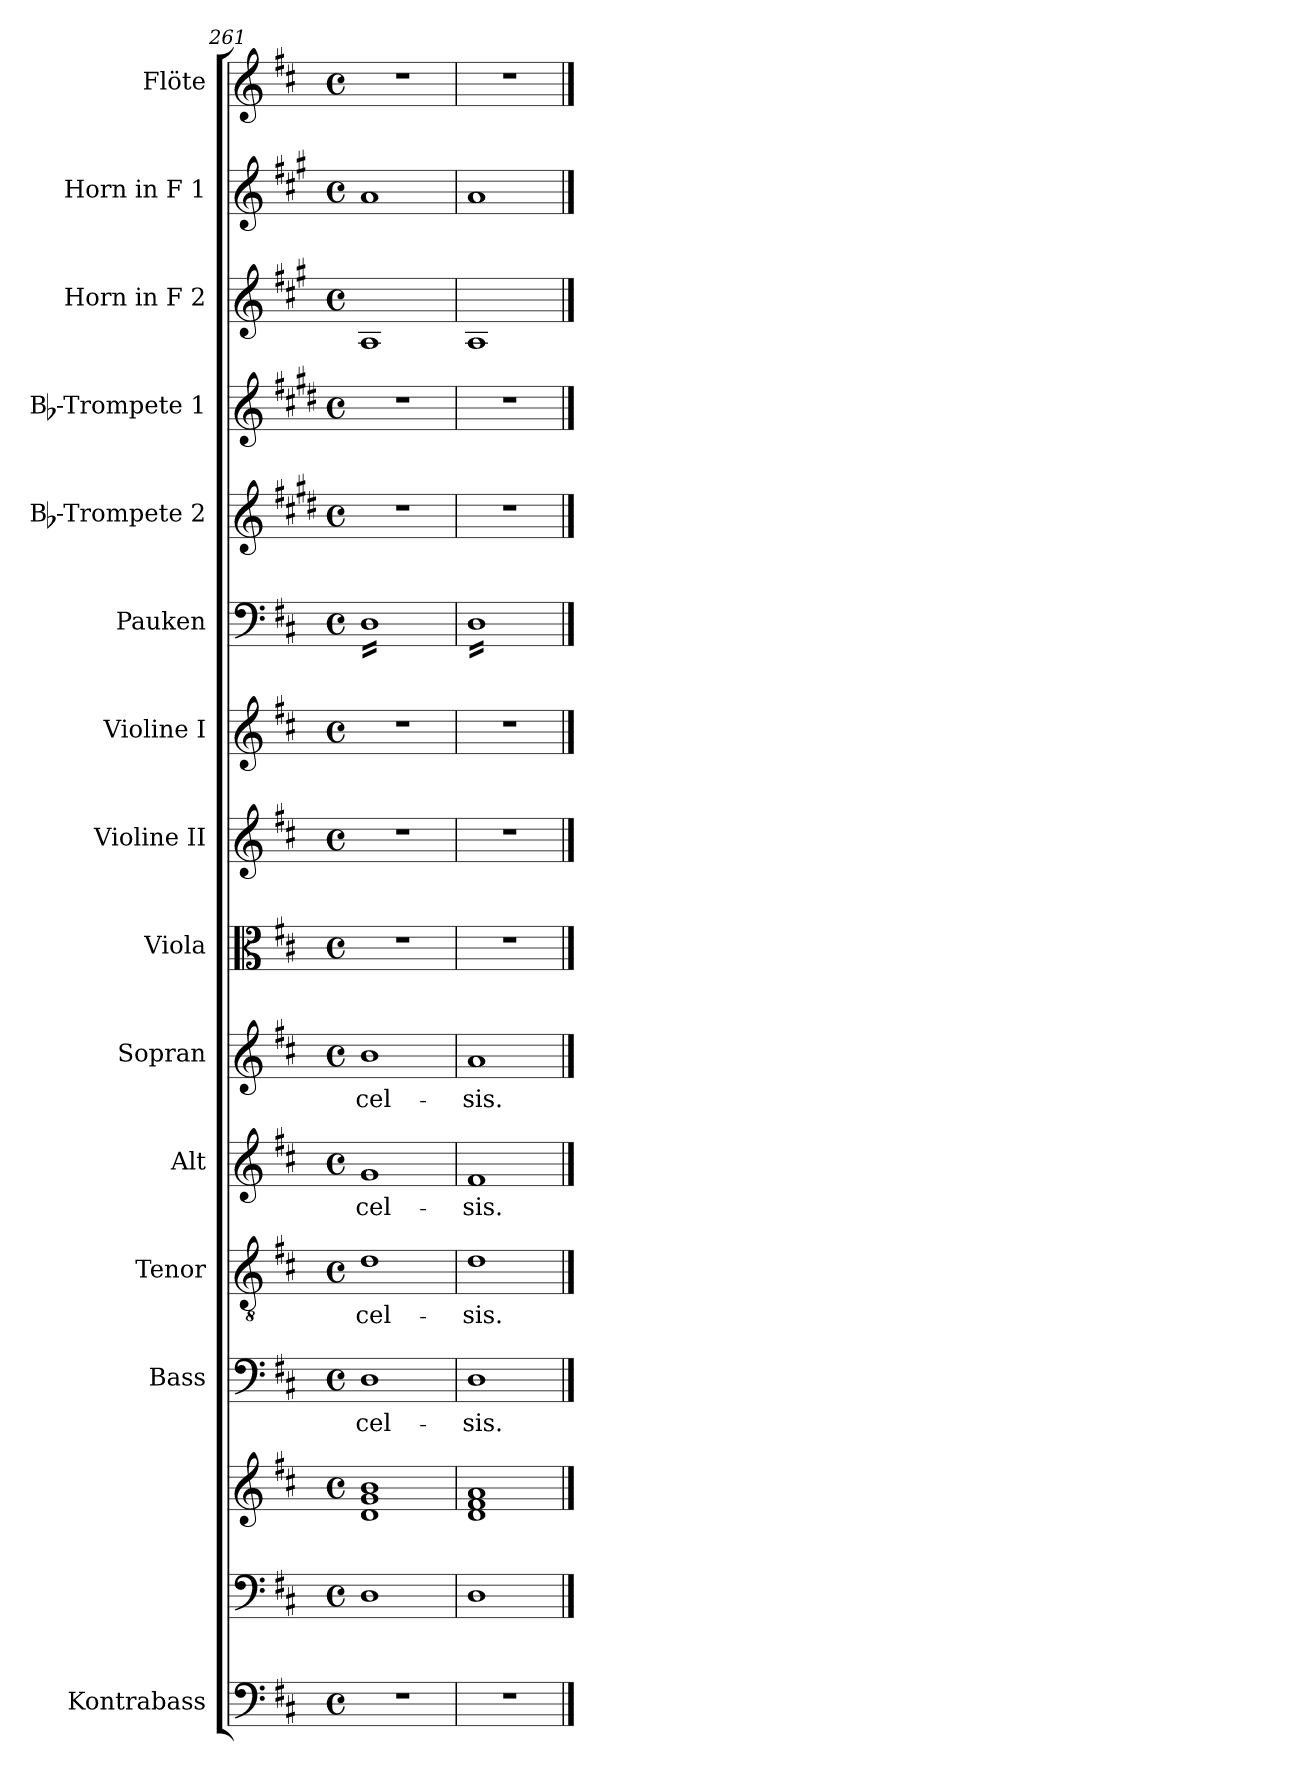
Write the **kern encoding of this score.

**kern	**kern	**kern	**kern	**text	**kern	**text	**kern	**text	**kern	**text	**kern	**kern	**kern	**kern	**kern	**kern	**kern	**kern	**kern
*part15	*part14	*part14	*part13	*part13	*part12	*part12	*part11	*part11	*part10	*part10	*part9	*part8	*part7	*part6	*part5	*part4	*part3	*part2	*part1
*staff16	*staff15	*staff14	*staff13	*staff13	*staff12	*staff12	*staff11	*staff11	*staff10	*staff10	*staff9	*staff8	*staff7	*staff6	*staff5	*staff4	*staff3	*staff2	*staff1
*I"Kontrabass	*	*	*I"Bass	*	*I"Tenor	*	*I"Alt	*	*I"Sopran	*	*I"Viola	*I"Violine II	*I"Violine I	*I"Pauken	*I"Bb-Trompete 2	*I"Bb-Trompete 1	*I"Horn in F 2	*I"Horn in F 1	*I"Flöte
*I'Kb.	*	*	*I'B.	*	*I'T.	*	*I'A.	*	*I'S.	*	*I'Vla.	*I'Vl. II	*I'Vl. I	*I'Pk.	*I'Bb Trp. 2	*I'Bb Trp. 1	*	*	*I'Fl.
*clefF4	*clefF4	*clefG2	*clefF4	*	*clefGv2	*	*clefG2	*	*clefG2	*	*clefC3	*clefG2	*clefG2	*clefF4	*clefG2	*clefG2	*clefG2	*clefG2	*clefG2
*ITrd7c12	*	*	*	*	*	*	*	*	*	*	*	*	*	*	*ITrd1c2	*ITrd1c2	*ITrd4c7	*ITrd4c7	*
*k[f#c#]	*k[f#c#]	*k[f#c#]	*k[f#c#]	*	*k[f#c#]	*	*k[f#c#]	*	*k[f#c#]	*	*k[f#c#]	*k[f#c#]	*k[f#c#]	*k[f#c#]	*k[f#c#]	*k[f#c#]	*k[f#c#]	*k[f#c#]	*k[f#c#]
*D:	*D:	*D:	*D:	*	*D:	*	*D:	*	*D:	*	*D:	*D:	*D:	*D:	*D:	*D:	*D:	*D:	*D:
*M4/4	*M4/4	*M4/4	*M4/4	*	*M4/4	*	*M4/4	*	*M4/4	*	*M4/4	*M4/4	*M4/4	*M4/4	*M4/4	*M4/4	*M4/4	*M4/4	*M4/4
*met(c)	*met(c)	*met(c)	*met(c)	*	*met(c)	*	*met(c)	*	*met(c)	*	*met(c)	*met(c)	*met(c)	*met(c)	*met(c)	*met(c)	*met(c)	*met(c)	*met(c)
=261	=261	=261	=261	=261	=261	=261	=261	=261	=261	=261	=261	=261	=261	=261	=261	=261	=261	=261	=261
!	!	!	!	!LO:LY:b	!	!LO:LY:b	!	!LO:LY:b	!	!LO:LY:b	!	!	!	!	!	!	!	!	!
*	*	*	*	*	*	*	*	*	*	*	*	*	*	*tremolo	*	*	*	*	*
1r	1D	1d 1g 1b	1D	-cel-	1d	-cel-	1g	-cel-	1b	-cel-	1r	1r	1r	16DLL	1r	1r	1D	1d	1r
.	.	.	.	.	.	.	.	.	.	.	.	.	.	16D	.	.	.	.	.
.	.	.	.	.	.	.	.	.	.	.	.	.	.	16D	.	.	.	.	.
.	.	.	.	.	.	.	.	.	.	.	.	.	.	16D	.	.	.	.	.
.	.	.	.	.	.	.	.	.	.	.	.	.	.	16D	.	.	.	.	.
.	.	.	.	.	.	.	.	.	.	.	.	.	.	16D	.	.	.	.	.
.	.	.	.	.	.	.	.	.	.	.	.	.	.	16D	.	.	.	.	.
.	.	.	.	.	.	.	.	.	.	.	.	.	.	16D	.	.	.	.	.
.	.	.	.	.	.	.	.	.	.	.	.	.	.	16D	.	.	.	.	.
.	.	.	.	.	.	.	.	.	.	.	.	.	.	16D	.	.	.	.	.
.	.	.	.	.	.	.	.	.	.	.	.	.	.	16D	.	.	.	.	.
.	.	.	.	.	.	.	.	.	.	.	.	.	.	16D	.	.	.	.	.
.	.	.	.	.	.	.	.	.	.	.	.	.	.	16D	.	.	.	.	.
.	.	.	.	.	.	.	.	.	.	.	.	.	.	16D	.	.	.	.	.
.	.	.	.	.	.	.	.	.	.	.	.	.	.	16D	.	.	.	.	.
.	.	.	.	.	.	.	.	.	.	.	.	.	.	16DJJ	.	.	.	.	.
=262	=262	=262	=262	=262	=262	=262	=262	=262	=262	=262	=262	=262	=262	=262	=262	=262	=262	=262	=262
!	!	!	!	!LO:LY:b	!	!LO:LY:b	!	!LO:LY:b	!	!LO:LY:b	!	!	!	!	!	!	!	!	!
1r	1D	1d 1f# 1a	1D	-sis.	1d	-sis.	1f#	-sis.	1a	-sis.	1r	1r	1r	16DLL	1r	1r	1D	1d	1r
.	.	.	.	.	.	.	.	.	.	.	.	.	.	16D	.	.	.	.	.
.	.	.	.	.	.	.	.	.	.	.	.	.	.	16D	.	.	.	.	.
.	.	.	.	.	.	.	.	.	.	.	.	.	.	16D	.	.	.	.	.
.	.	.	.	.	.	.	.	.	.	.	.	.	.	16D	.	.	.	.	.
.	.	.	.	.	.	.	.	.	.	.	.	.	.	16D	.	.	.	.	.
.	.	.	.	.	.	.	.	.	.	.	.	.	.	16D	.	.	.	.	.
.	.	.	.	.	.	.	.	.	.	.	.	.	.	16D	.	.	.	.	.
.	.	.	.	.	.	.	.	.	.	.	.	.	.	16D	.	.	.	.	.
.	.	.	.	.	.	.	.	.	.	.	.	.	.	16D	.	.	.	.	.
.	.	.	.	.	.	.	.	.	.	.	.	.	.	16D	.	.	.	.	.
.	.	.	.	.	.	.	.	.	.	.	.	.	.	16D	.	.	.	.	.
.	.	.	.	.	.	.	.	.	.	.	.	.	.	16D	.	.	.	.	.
.	.	.	.	.	.	.	.	.	.	.	.	.	.	16D	.	.	.	.	.
.	.	.	.	.	.	.	.	.	.	.	.	.	.	16D	.	.	.	.	.
.	.	.	.	.	.	.	.	.	.	.	.	.	.	16DJJ	.	.	.	.	.
*	*	*	*	*	*	*	*	*	*	*	*	*	*	*Xtremolo	*	*	*	*	*
==	==	==	==	==	==	==	==	==	==	==	==	==	==	==	==	==	==	==	==
*-	*-	*-	*-	*-	*-	*-	*-	*-	*-	*-	*-	*-	*-	*-	*-	*-	*-	*-	*-
